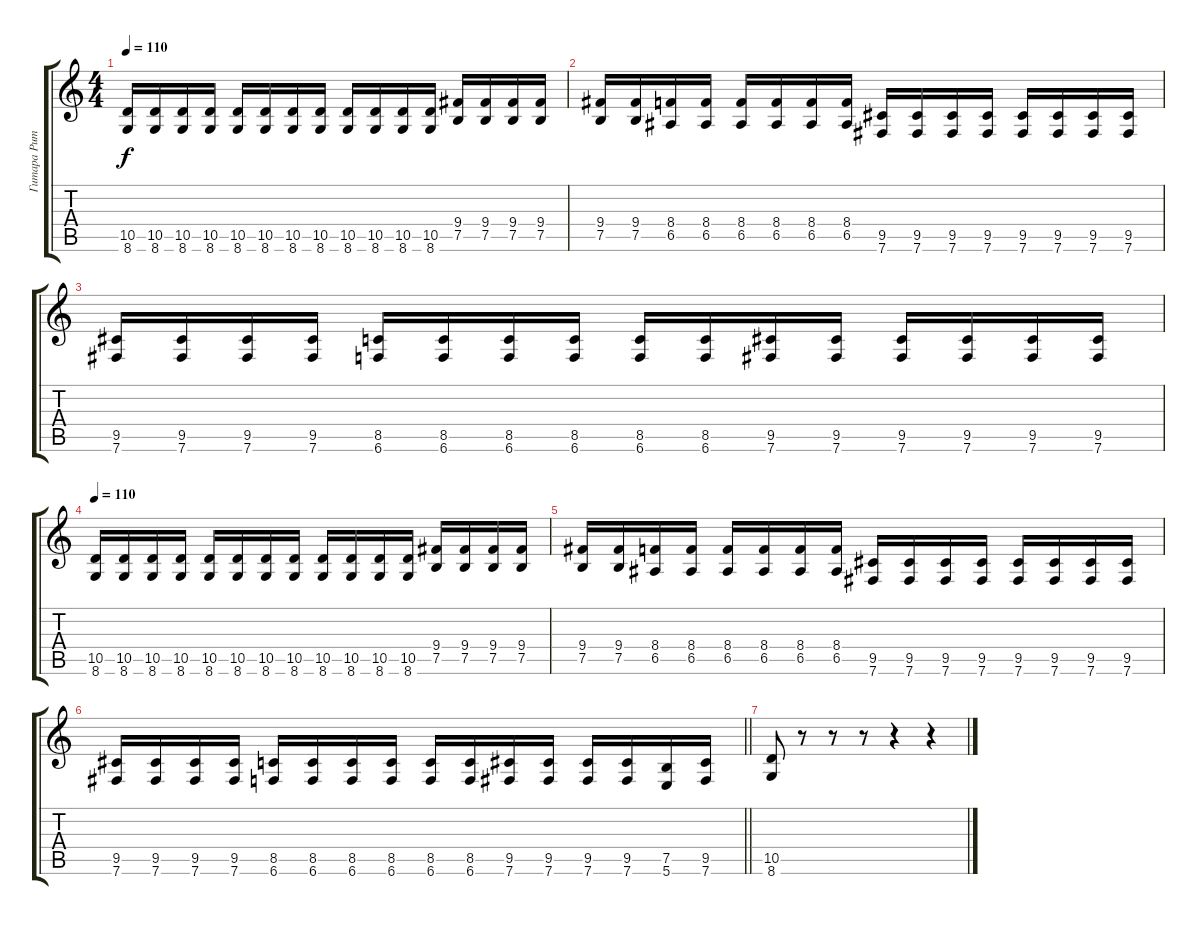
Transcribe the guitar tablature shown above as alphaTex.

\track ("Гитара Ритм Азат" "Гитара Рит") {instrument distortionguitar}
\staff {score tabs}
\tuning (B3 Gb3 D3 A2 E2 B1) {hide}
\ts (4 4)
\tempo 110
\clef g2
\ks c
(10.5 8.6).16{dy f} (10.5 8.6).16 (10.5 8.6).16 (10.5 8.6).16 (10.5 8.6).16 (10.5 8.6).16 (10.5 8.6).16 (10.5 8.6).16 (10.5 8.6).16 (10.5 8.6).16 (10.5 8.6).16 (10.5 8.6).16 (9.4 7.5).16 (9.4 7.5).16 (9.4 7.5).16 (9.4 7.5).16 |
(9.4 7.5).16 (9.4 7.5).16 (8.4 6.5).16 (8.4 6.5).16 (8.4 6.5).16 (8.4 6.5).16 (8.4 6.5).16 (8.4 6.5).16 (9.5 7.6).16 (9.5 7.6).16 (9.5 7.6).16 (9.5 7.6).16 (9.5 7.6).16 (9.5 7.6).16 (9.5 7.6).16 (9.5 7.6).16 |
(9.5 7.6).16 (9.5 7.6).16 (9.5 7.6).16 (9.5 7.6).16 (8.5 6.6).16 (8.5 6.6).16 (8.5 6.6).16 (8.5 6.6).16 (8.5 6.6).16 (8.5 6.6).16 (9.5 7.6).16 (9.5 7.6).16 (9.5 7.6).16 (9.5 7.6).16 (9.5 7.6).16 (9.5 7.6).16 |
\tempo 110
(10.5 8.6).16 (10.5 8.6).16 (10.5 8.6).16 (10.5 8.6).16 (10.5 8.6).16 (10.5 8.6).16 (10.5 8.6).16 (10.5 8.6).16 (10.5 8.6).16 (10.5 8.6).16 (10.5 8.6).16 (10.5 8.6).16 (9.4 7.5).16 (9.4 7.5).16 (9.4 7.5).16 (9.4 7.5).16 |
(9.4 7.5).16 (9.4 7.5).16 (8.4 6.5).16 (8.4 6.5).16 (8.4 6.5).16 (8.4 6.5).16 (8.4 6.5).16 (8.4 6.5).16 (9.5 7.6).16 (9.5 7.6).16 (9.5 7.6).16 (9.5 7.6).16 (9.5 7.6).16 (9.5 7.6).16 (9.5 7.6).16 (9.5 7.6).16 |
\barLineRight lightlight
(9.5 7.6).16 (9.5 7.6).16 (9.5 7.6).16 (9.5 7.6).16 (8.5 6.6).16 (8.5 6.6).16 (8.5 6.6).16 (8.5 6.6).16 (8.5 6.6).16 (8.5 6.6).16 (9.5 7.6).16 (9.5 7.6).16 (9.5 7.6).16 (9.5 7.6).16 (7.5 5.6).16 (9.5 7.6).16 |
(10.5 8.6).8 r.8 r.8 r.8 r.4 r.4
